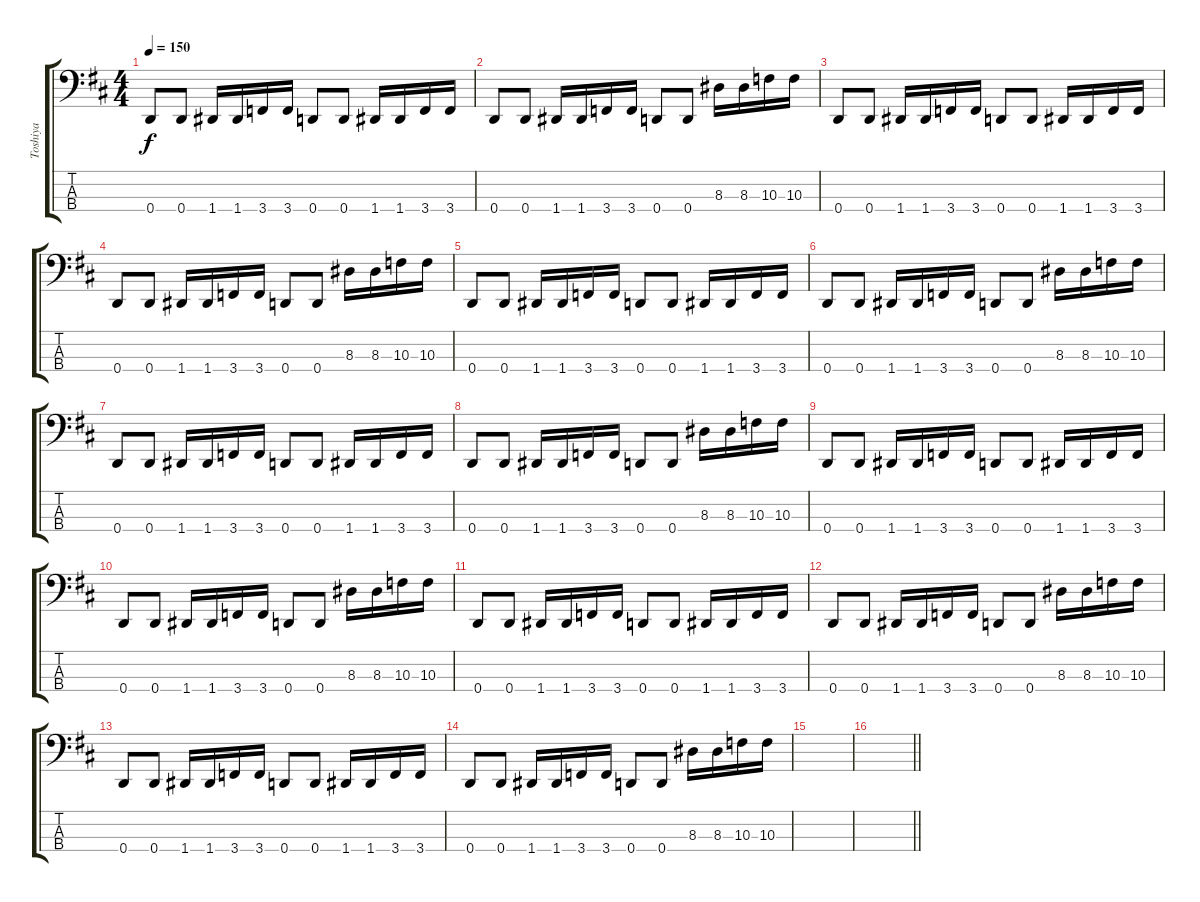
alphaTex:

\track ("Toshiya" "Toshiya") {instrument electricbasspick}
\staff {score tabs}
\tuning (F2 C2 G1 D1) {hide}
\ts (4 4)
\tempo 150
\clef f4
\ks d
0.4.8{dy f} 0.4.8 1.4.16 1.4.16 3.4.16 3.4.16 0.4.8 0.4.8 1.4.16 1.4.16 3.4.16 3.4.16 |
0.4.8 0.4.8 1.4.16 1.4.16 3.4.16 3.4.16 0.4.8 0.4.8 8.3.16 8.3.16 10.3.16 10.3.16 |
0.4.8 0.4.8 1.4.16 1.4.16 3.4.16 3.4.16 0.4.8 0.4.8 1.4.16 1.4.16 3.4.16 3.4.16 |
0.4.8 0.4.8 1.4.16 1.4.16 3.4.16 3.4.16 0.4.8 0.4.8 8.3.16 8.3.16 10.3.16 10.3.16 |
0.4.8 0.4.8 1.4.16 1.4.16 3.4.16 3.4.16 0.4.8 0.4.8 1.4.16 1.4.16 3.4.16 3.4.16 |
0.4.8 0.4.8 1.4.16 1.4.16 3.4.16 3.4.16 0.4.8 0.4.8 8.3.16 8.3.16 10.3.16 10.3.16 |
0.4.8 0.4.8 1.4.16 1.4.16 3.4.16 3.4.16 0.4.8 0.4.8 1.4.16 1.4.16 3.4.16 3.4.16 |
0.4.8 0.4.8 1.4.16 1.4.16 3.4.16 3.4.16 0.4.8 0.4.8 8.3.16 8.3.16 10.3.16 10.3.16 |
0.4.8 0.4.8 1.4.16 1.4.16 3.4.16 3.4.16 0.4.8 0.4.8 1.4.16 1.4.16 3.4.16 3.4.16 |
0.4.8 0.4.8 1.4.16 1.4.16 3.4.16 3.4.16 0.4.8 0.4.8 8.3.16 8.3.16 10.3.16 10.3.16 |
0.4.8 0.4.8 1.4.16 1.4.16 3.4.16 3.4.16 0.4.8 0.4.8 1.4.16 1.4.16 3.4.16 3.4.16 |
0.4.8 0.4.8 1.4.16 1.4.16 3.4.16 3.4.16 0.4.8 0.4.8 8.3.16 8.3.16 10.3.16 10.3.16 |
0.4.8 0.4.8 1.4.16 1.4.16 3.4.16 3.4.16 0.4.8 0.4.8 1.4.16 1.4.16 3.4.16 3.4.16 |
0.4.8 0.4.8 1.4.16 1.4.16 3.4.16 3.4.16 0.4.8 0.4.8 8.3.16 8.3.16 10.3.16 10.3.16 |
|
\barLineRight lightlight
